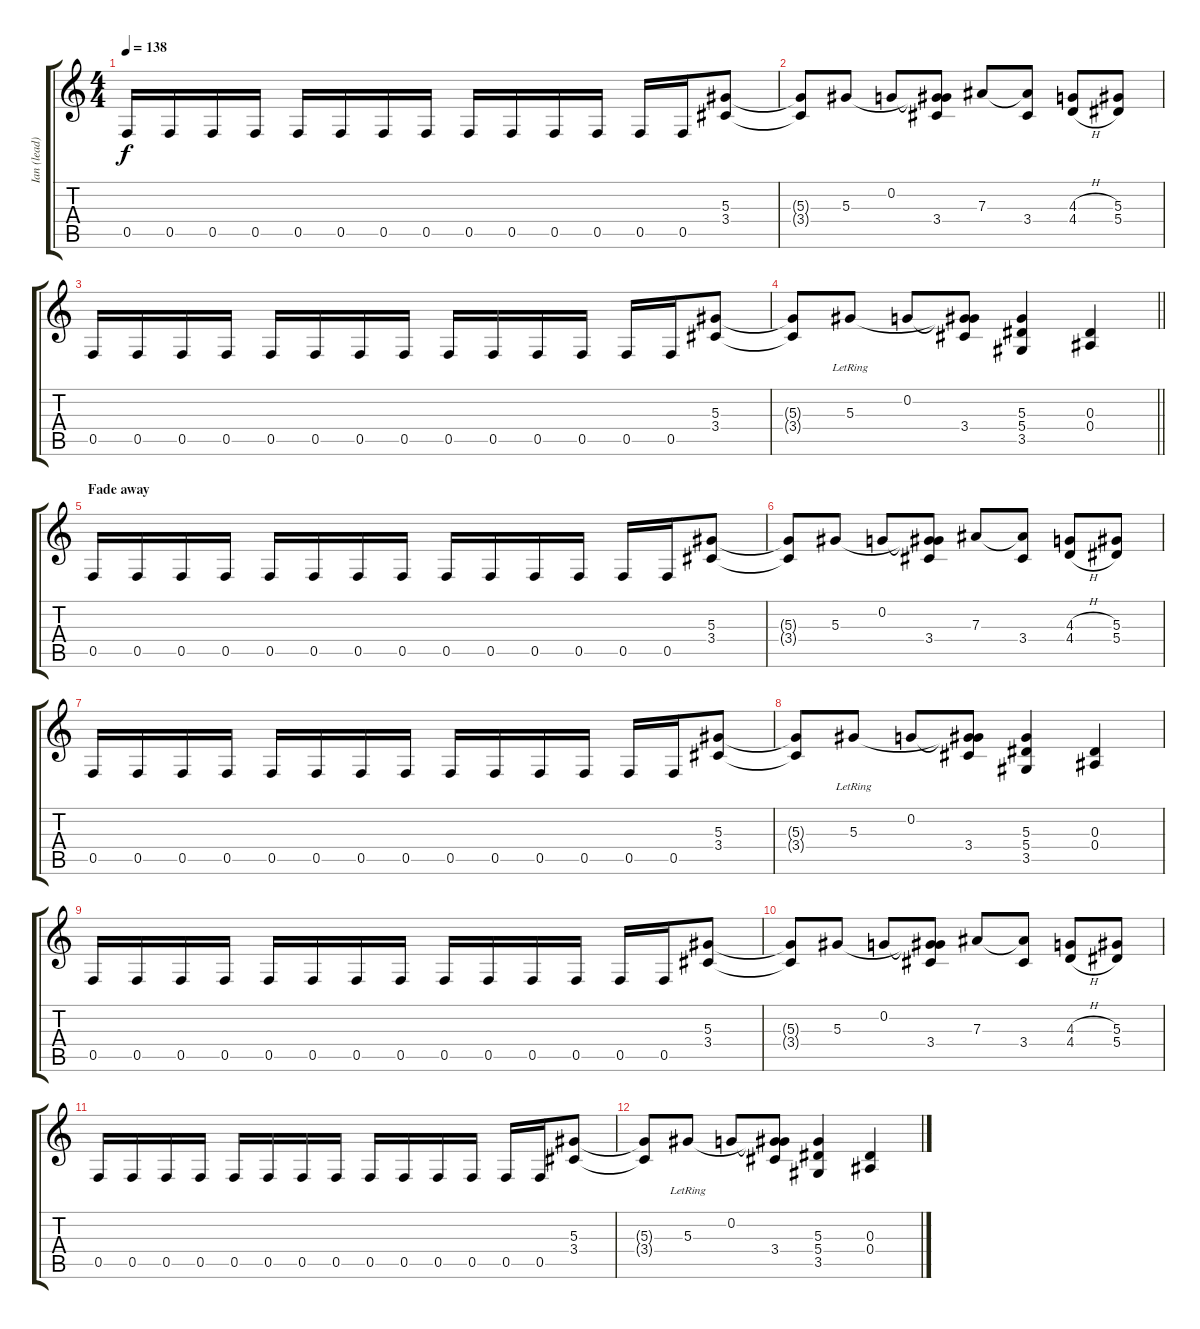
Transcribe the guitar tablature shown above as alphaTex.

\track ("Ian (lead)" "Ian (lead)") {instrument distortionguitar}
\staff {score tabs}
\tuning (C4 G3 Eb3 Bb2 F2 C2) {hide}
\ts (4 4)
\tempo 138
\clef g2
\ks c
0.5.16{dy f} 0.5.16 0.5.16 0.5.16 0.5.16 0.5.16 0.5.16 0.5.16 0.5.16 0.5.16 0.5.16 0.5.16 0.5.16 0.5.16 (5.3 3.4).8 |
(5.3{t} 3.4{t}).8 5.3.8 0.2.8 (0.2{t} 5.3{t} 3.4).8 7.3.8 (7.3{t} 3.4).8 (4.3{h} 4.4{h}).8 (5.3 5.4).8 |
0.5.16 0.5.16 0.5.16 0.5.16 0.5.16 0.5.16 0.5.16 0.5.16 0.5.16 0.5.16 0.5.16 0.5.16 0.5.16 0.5.16 (5.3 3.4).8 |
\barLineRight lightlight
(5.3{t} 3.4{t}).8 5.3{lr}.8 0.2.8 (0.2{t} 5.3{t} 3.4).8 (5.3 5.4 3.5).4 (0.3 0.4).4 |
\section ("" "Fade away")
0.5.16{volume 6} 0.5.16 0.5.16 0.5.16 0.5.16 0.5.16 0.5.16 0.5.16 0.5.16 0.5.16 0.5.16 0.5.16 0.5.16 0.5.16 (5.3 3.4).8 |
(5.3{t} 3.4{t}).8 5.3.8 0.2.8 (0.2{t} 5.3{t} 3.4).8 7.3.8 (7.3{t} 3.4).8 (4.3{h} 4.4{h}).8 (5.3 5.4).8 |
0.5.16 0.5.16 0.5.16 0.5.16 0.5.16 0.5.16 0.5.16 0.5.16 0.5.16 0.5.16 0.5.16 0.5.16 0.5.16 0.5.16 (5.3 3.4).8 |
(5.3{t} 3.4{t}).8 5.3{lr}.8 0.2.8 (0.2{t} 5.3{t} 3.4).8 (5.3 5.4 3.5).4 (0.3 0.4).4 |
0.5.16{volume 0} 0.5.16 0.5.16 0.5.16 0.5.16 0.5.16 0.5.16 0.5.16 0.5.16 0.5.16 0.5.16 0.5.16 0.5.16 0.5.16 (5.3 3.4).8 |
(5.3{t} 3.4{t}).8 5.3.8 0.2.8 (0.2{t} 5.3{t} 3.4).8 7.3.8 (7.3{t} 3.4).8 (4.3{h} 4.4{h}).8 (5.3 5.4).8 |
0.5.16 0.5.16 0.5.16 0.5.16 0.5.16 0.5.16 0.5.16 0.5.16 0.5.16 0.5.16 0.5.16 0.5.16 0.5.16 0.5.16 (5.3 3.4).8 |
(5.3{t} 3.4{t}).8 5.3{lr}.8 0.2.8 (0.2{t} 5.3{t} 3.4).8 (5.3 5.4 3.5).4 (0.3 0.4).4
